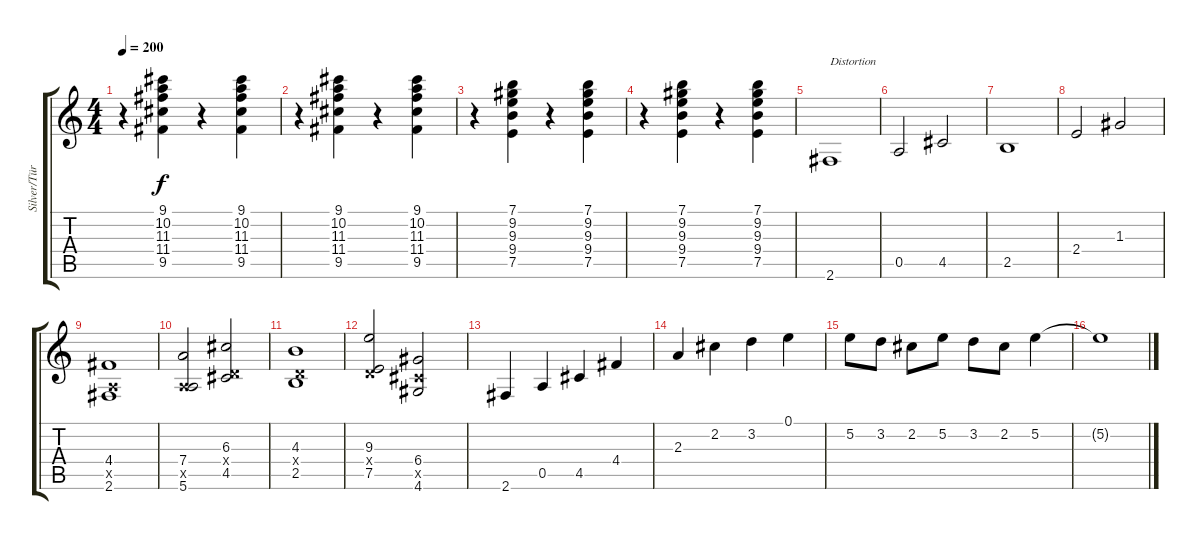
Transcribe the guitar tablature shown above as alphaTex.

\track ("Silver/Türk" "Silver/Tür") {instrument electricguitarclean}
\staff {score tabs}
\tuning (E4 B3 G3 D3 A2 E2) {hide}
\ts (4 4)
\tempo 200
\clef g2
\ks c
r.4{dy f} (9.1 10.2 11.3 11.4 9.5).4 r.4 (9.1 10.2 11.3 11.4 9.5).4 |
r.4 (9.1 10.2 11.3 11.4 9.5).4 r.4 (9.1 10.2 11.3 11.4 9.5).4 |
r.4 (7.1 9.2 9.3 9.4 7.5).4 r.4 (7.1 9.2 9.3 9.4 7.5).4 |
r.4 (7.1 9.2 9.3 9.4 7.5).4 r.4 (7.1 9.2 9.3 9.4 7.5).4 |
2.6.1{txt "Distortion" instrument distortionguitar} |
0.5.2 4.5.2 |
2.5.1 |
2.4.2 1.3.2 |
(4.4 0.5{x} 2.6).1 |
(7.4 0.5{x} 5.6).2 (6.3 0.4{x} 4.5).2 |
(4.3 0.4{x} 2.5).1 |
(9.3 0.4{x} 7.5).2 (6.4 4.5{x} 4.6).2 |
2.6.4 0.5.4 4.5.4 4.4.4 |
2.3.4 2.2.4 3.2.4 0.1.4 |
5.2.8 3.2.8 2.2.8 5.2.8 3.2.8 2.2.8 5.2.4 |
5.2{t}.1
